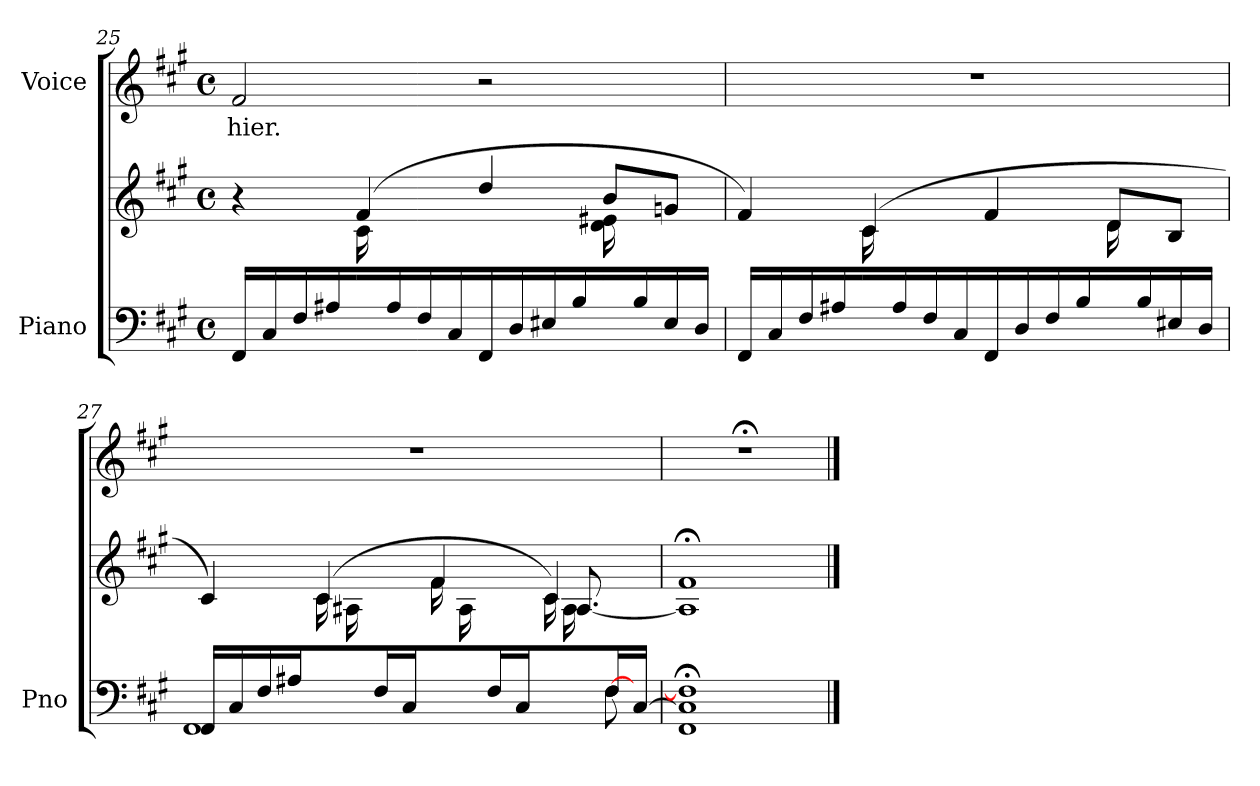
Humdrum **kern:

**kern	**kern	**kern	**text
*part2	*part2	*part1	*part1
*staff3	*staff2	*staff1	*staff1
*I"Piano	*	*I"Voice	*
*I'Pno	*	*	*
!!LO:LB:g=z
*clefF4	*clefG2	*clefG2	*
*k[f#c#g#]	*k[f#c#g#]	*k[f#c#g#]	*
*M4/4	*M4/4	*M4/4	*
*met(c)	*met(c)	*met(c)	*
=25	=25	=25	=25
*^	*^	*	*
!	!	!	!	!	!LO:LY:b
16FF#/LL	2ryy	4r	4ryy	2f#/	hier.
16C#/	.	.	.	.	.
16F#/	.	.	.	.	.
16A#X/JJ	.	.	.	.	.
16ryy	.	(4f#/	(16c#\LL	.	.
16A#/	.	.	4..ryy	.	.
16F#/	.	.	.	.	.
16C#/JJ)	.	.	.	.	.
16FF#/LL	2ryy	4dd/	.	2r	.
16D/	.	.	.	.	.
16E#X/	.	.	.	.	.
16B/JJ	.	.	.	.	.
16ryy	.	8b/L	(16d\ 16e#X\LL	.	.
16B/	.	.	8.ryy	.	.
16E#/	.	8gn/J	.	.	.
16D/JJ)	.	.	.	.	.
=26	=26	=26	=26	=26	=26
16FF#/LL	2ryy	4f#/)	4ryy	1r	.
16C#/	.	.	.	.	.
16F#/	.	.	.	.	.
16A#X/JJ	.	.	.	.	.
16ryy	.	(4c#/	(16c#\LL	.	.
16A#/	.	.	4..ryy	.	.
16F#/	.	.	.	.	.
16C#/JJ)	.	.	.	.	.
16FF#/LL	2ryy	4f#/	.	.	.
16D/	.	.	.	.	.
16F#/	.	.	.	.	.
16B/JJ	.	.	.	.	.
16ryy	.	8d/L	(16d\LL	.	.
16B/	.	.	8.ryy	.	.
16E#X/	.	8B/J	.	.	.
16D/JJ)	.	.	.	.	.
!!LO:LB:g=z
=27	=27	=27	=27	=27	=27
*	*^	*	*^	*	*
16FF#/LL	2.ryy	1FF#	4c#/)	2.ryy	4ryy	1r	.
16C#/	.	.	.	.	.	.	.
16F#/JJ	.	.	.	.	.	.	.
16A#X/	.	.	.	.	.	.	.
8ryy	.	.	(4c#/	.	(16c#\LL	.	.
.	.	.	.	.	16A#X\	.	.
16F#/	.	.	.	.	8ryy	.	.
16C#/JJ)	.	.	.	.	.	.	.
8ryy	.	.	4f#/	.	(16f#\LL	.	.
.	.	.	.	.	16A#\	.	.
16F#/	.	.	.	.	8ryy	.	.
16C#/JJ)	.	.	.	.	.	.	.
8ryy	8ryy	.	4c#/)	16ryy	16c#\LL	.	.
.	.	.	.	[8.A#/	16A#\	.	.
[16F#/	8F#\	.	.	.	8ryy	.	.
[16C#/JJ	.	.	.	.	.	.	.
*v	*v	*v	*	*	*	*	*
*	*v	*v	*v	*	*
=28	=28	=28	=28
1FF#;< 1C#];< 1F#];<	1A#];< 1f#;<	1r;<	.
==	==	==	==
*-	*-	*-	*-
